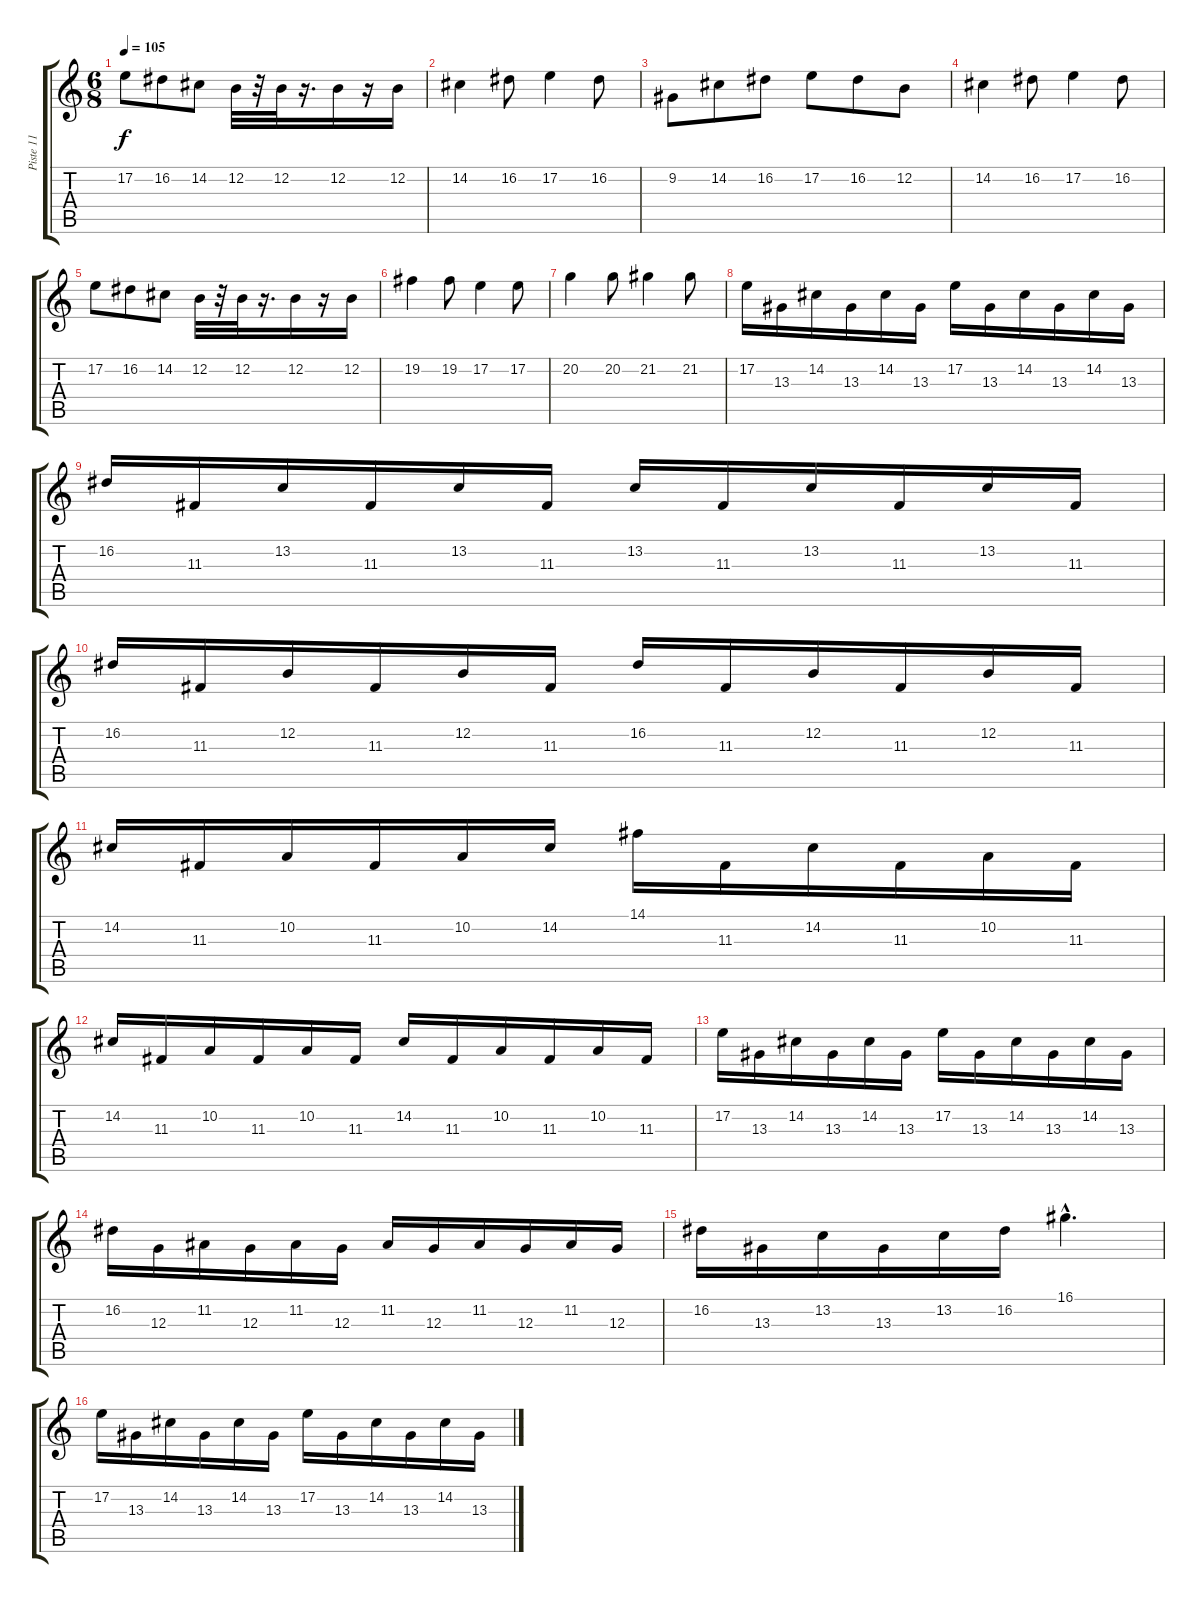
\track ("Piste 11" "Piste 11") {instrument stringensemble1}
\staff {score tabs}
\tuning (E4 B3 G3 D3 A2 E2) {hide}
\ts (6 8)
\tempo 105
\clef g2
\ks c
17.2.8{dy f} 16.2.8 14.2.8 12.2.32 r.32 12.2.32 r.16{d} 12.2.16 r.16 12.2.16 |
14.2.4 16.2.8 17.2.4 16.2.8 |
9.2.8 14.2.8 16.2.8 17.2.8 16.2.8 12.2.8 |
14.2.4 16.2.8 17.2.4 16.2.8 |
17.2.8 16.2.8 14.2.8 12.2.32 r.32 12.2.32 r.16{d} 12.2.16 r.16 12.2.16 |
19.2.4 19.2.8 17.2.4 17.2.8 |
20.2.4 20.2.8 21.2.4 21.2.8 |
17.2.16 13.3.16 14.2.16 13.3.16 14.2.16 13.3.16 17.2.16 13.3.16 14.2.16 13.3.16 14.2.16 13.3.16 |
16.2.16 11.3.16 13.2.16 11.3.16 13.2.16 11.3.16 13.2.16 11.3.16 13.2.16 11.3.16 13.2.16 11.3.16 |
16.2.16 11.3.16 12.2.16 11.3.16 12.2.16 11.3.16 16.2.16 11.3.16 12.2.16 11.3.16 12.2.16 11.3.16 |
14.2.16 11.3.16 10.2.16 11.3.16 10.2.16 14.2.16 14.1.16 11.3.16 14.2.16 11.3.16 10.2.16 11.3.16 |
14.2.16 11.3.16 10.2.16 11.3.16 10.2.16 11.3.16 14.2.16 11.3.16 10.2.16 11.3.16 10.2.16 11.3.16 |
17.2.16 13.3.16 14.2.16 13.3.16 14.2.16 13.3.16 17.2.16 13.3.16 14.2.16 13.3.16 14.2.16 13.3.16 |
16.2.16 12.3.16 11.2.16 12.3.16 11.2.16 12.3.16 11.2.16 12.3.16 11.2.16 12.3.16 11.2.16 12.3.16 |
16.2.16 13.3.16 13.2.16 13.3.16 13.2.16 16.2.16 16.1{hac}.4{d} |
17.2.16 13.3.16 14.2.16 13.3.16 14.2.16 13.3.16 17.2.16 13.3.16 14.2.16 13.3.16 14.2.16 13.3.16
